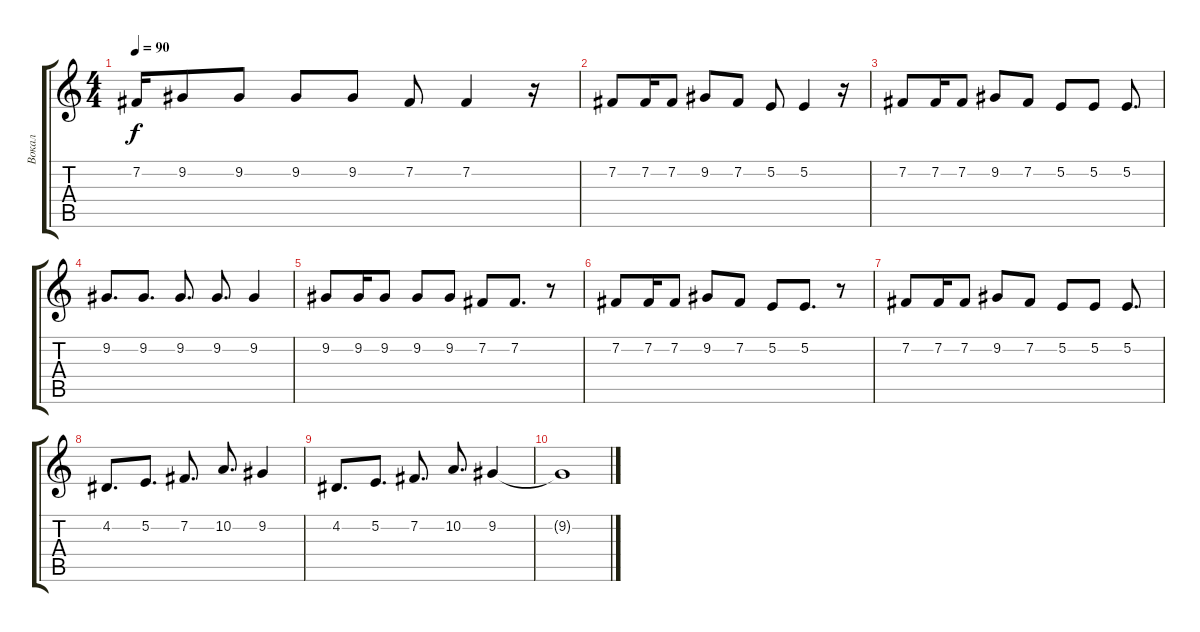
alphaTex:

\track ("Вокал" "Вокал") {instrument oboe}
\staff {score tabs}
\tuning (E4 B3 G3 D3 A2 E2) {hide}
\ts (4 4)
\tempo 90
\clef g2
\ks c
7.2.16{dy f} 9.2.8 9.2.8 9.2.8 9.2.8 7.2.8 7.2.4 r.16 |
7.2.8 7.2.16 7.2.8 9.2.8 7.2.8 5.2.8 5.2.4 r.16 |
7.2.8 7.2.16 7.2.8 9.2.8 7.2.8 5.2.8 5.2.8 5.2.8{d} |
9.2.8{d} 9.2.8{d} 9.2.8{d} 9.2.8{d} 9.2.4 |
9.2.8 9.2.16 9.2.8 9.2.8 9.2.8 7.2.8 7.2.8{d} r.8 |
7.2.8 7.2.16 7.2.8 9.2.8 7.2.8 5.2.8 5.2.8{d} r.8 |
7.2.8 7.2.16 7.2.8 9.2.8 7.2.8 5.2.8 5.2.8 5.2.8{d} |
4.2.8{d} 5.2.8{d} 7.2.8{d} 10.2.8{d} 9.2.4 |
4.2.8{d} 5.2.8{d} 7.2.8{d} 10.2.8{d} 9.2.4 |
9.2{t}.1
